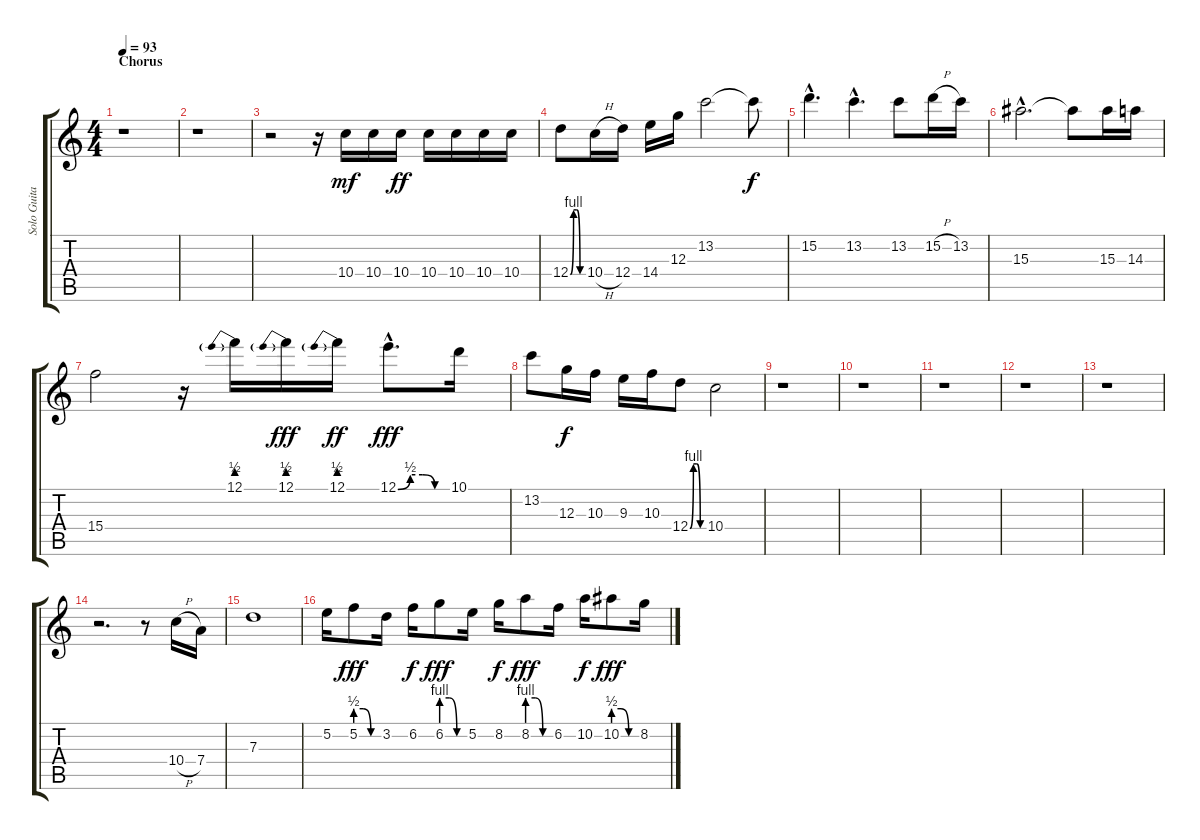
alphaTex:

\track ("Solo Guitar" "Solo Guita") {instrument overdrivenguitar}
\staff {score tabs}
\tuning (E4 B3 G3 D3 A2 E2) {hide}
\ts (4 4)
\section ("" "Chorus")
\tempo 93
\clef g2
\ks c
r.1{dy f} |
r.1 |
r.2 r.16 10.4.16{dy mf} 10.4.16 10.4.16{dy ff} 10.4.16 10.4.16 10.4.16 10.4.16 |
12.4{be (custom 0 0 15 4 30 4 45 0 60 0)}.8 10.4{h}.16 12.4.16 14.4.16 12.3.16 13.2.2 13.2{t}.8{dy f} |
15.2{hac}.4{d} 13.2{hac}.4{d} 13.2.8 15.2{h}.16 13.2.16 |
15.3{hac}.2{d} 15.3{t}.8 15.3.16 14.3.16 |
15.4.2 r.16 12.1{be (prebend 0 2 60 2)}.16 12.1{be (prebend 0 2 60 2)}.16{dy fff} 12.1{be (prebend 0 2 60 2)}.16{dy ff} 12.1{be (custom 0 0 15 2 30 2 45 0 60 0) hac}.8{d dy fff} 10.1.16 |
13.2.8 12.3.16{dy f} 10.3.16 9.3.16 10.3.16 12.4{be (custom 0 0 15 4 30 4 45 0 60 0)}.8 10.4.2 |
r.1 |
r.1 |
r.1 |
r.1 |
r.1 |
r.2{d} r.8 10.4{h}.16 7.4.16 |
7.3.1 |
5.2.16 5.2{be (custom 0 2 20 2 40 0 60 0)}.8{dy fff} 3.2.16 6.2.16{dy f} 6.2{be (custom 0 4 20 4 40 0 60 0)}.8{dy fff} 5.2.16 8.2.16{dy f} 8.2{be (custom 0 4 20 4 40 0 60 0)}.8{dy fff} 6.2.16 10.2.16{dy f} 10.2{be (custom 0 2 20 2 40 0 60 0)}.8{dy fff} 8.2.16
